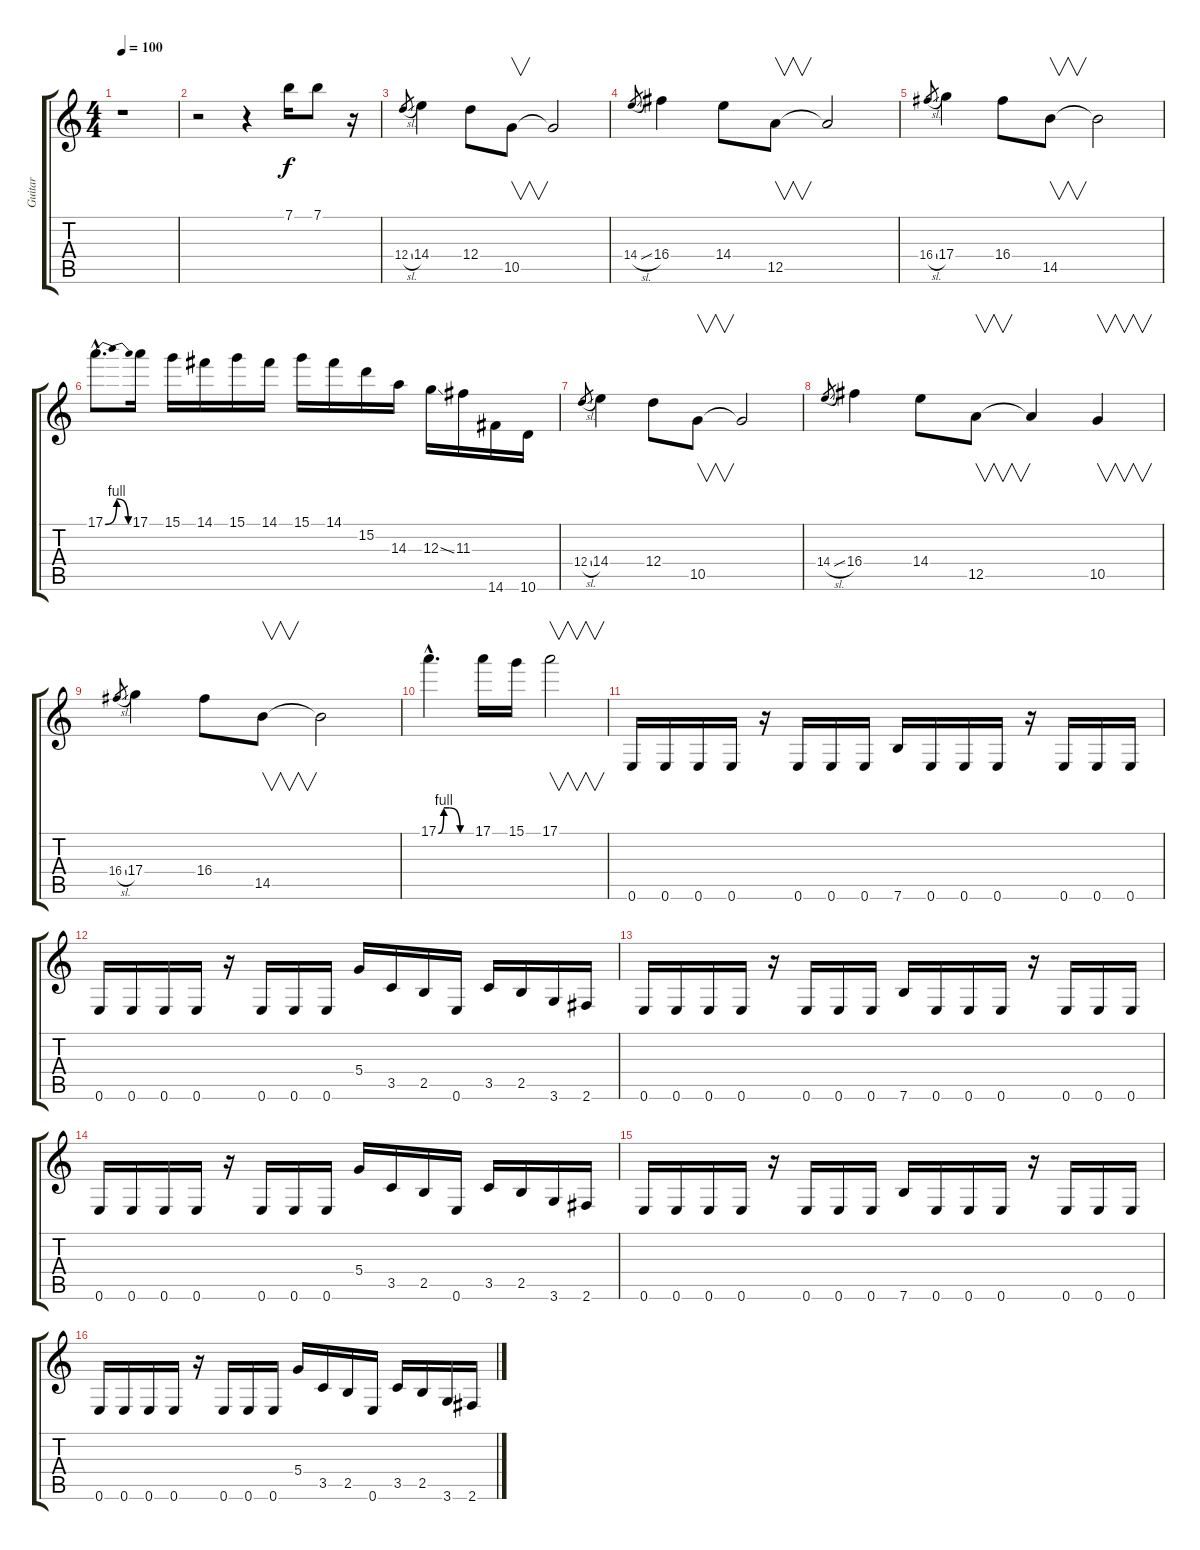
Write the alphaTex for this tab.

\track ("Guitar" "Guitar") {instrument distortionguitar}
\staff {score tabs}
\tuning (E4 B3 G3 D3 A2 E2) {hide}
\ts (4 4)
\tempo 100
\clef g2
\ks c
r.1{dy f} |
r.2 r.4 7.1.16{instrument marimba} 7.1.8 r.16 |
12.4{sl}.8{gr} 14.4.4{instrument distortionguitar} 12.4.8 10.5.8{v} 10.5{t}.2 |
14.4{sl}.8{gr} 16.4.4 14.4.8 12.5.8{v} 12.5{t}.2 |
16.4{sl}.8{gr} 17.4.4 16.4.8 14.5.8{v} 14.5{t}.2 |
17.1{be (bendrelease 0 0 15 4 30 4 60 0) hac}.8{d} 17.1.16 15.1.16 14.1.16 15.1.16 14.1.16 15.1.16 14.1.16 15.2.16 14.3.16 12.3{ss}.16 11.3.16 14.6.16 10.6.16 |
12.4{sl}.8{gr} 14.4.4 12.4.8 10.5.8{v} 10.5{t}.2 |
14.4{sl}.8{gr} 16.4.4 14.4.8 12.5.8{v} 12.5{t}.4 10.5.4{v} |
16.4{sl}.8{gr} 17.4.4 16.4.8 14.5.8{v} 14.5{t}.2 |
17.1{be (custom 0 0 10 4 20 4 40 0 60 0) hac}.4{d} 17.1.16 15.1.16 17.1.2{v} |
0.6.16 0.6.16 0.6.16 0.6.16 r.16 0.6.16 0.6.16 0.6.16 7.6.16 0.6.16 0.6.16 0.6.16 r.16 0.6.16 0.6.16 0.6.16 |
0.6.16 0.6.16 0.6.16 0.6.16 r.16 0.6.16 0.6.16 0.6.16 5.4.16 3.5.16 2.5.16 0.6.16 3.5.16 2.5.16 3.6.16 2.6.16 |
0.6.16 0.6.16 0.6.16 0.6.16 r.16 0.6.16 0.6.16 0.6.16 7.6.16 0.6.16 0.6.16 0.6.16 r.16 0.6.16 0.6.16 0.6.16 |
0.6.16 0.6.16 0.6.16 0.6.16 r.16 0.6.16 0.6.16 0.6.16 5.4.16 3.5.16 2.5.16 0.6.16 3.5.16 2.5.16 3.6.16 2.6.16 |
0.6.16 0.6.16 0.6.16 0.6.16 r.16 0.6.16 0.6.16 0.6.16 7.6.16 0.6.16 0.6.16 0.6.16 r.16 0.6.16 0.6.16 0.6.16 |
0.6.16 0.6.16 0.6.16 0.6.16 r.16 0.6.16 0.6.16 0.6.16 5.4.16 3.5.16 2.5.16 0.6.16 3.5.16 2.5.16 3.6.16 2.6.16
